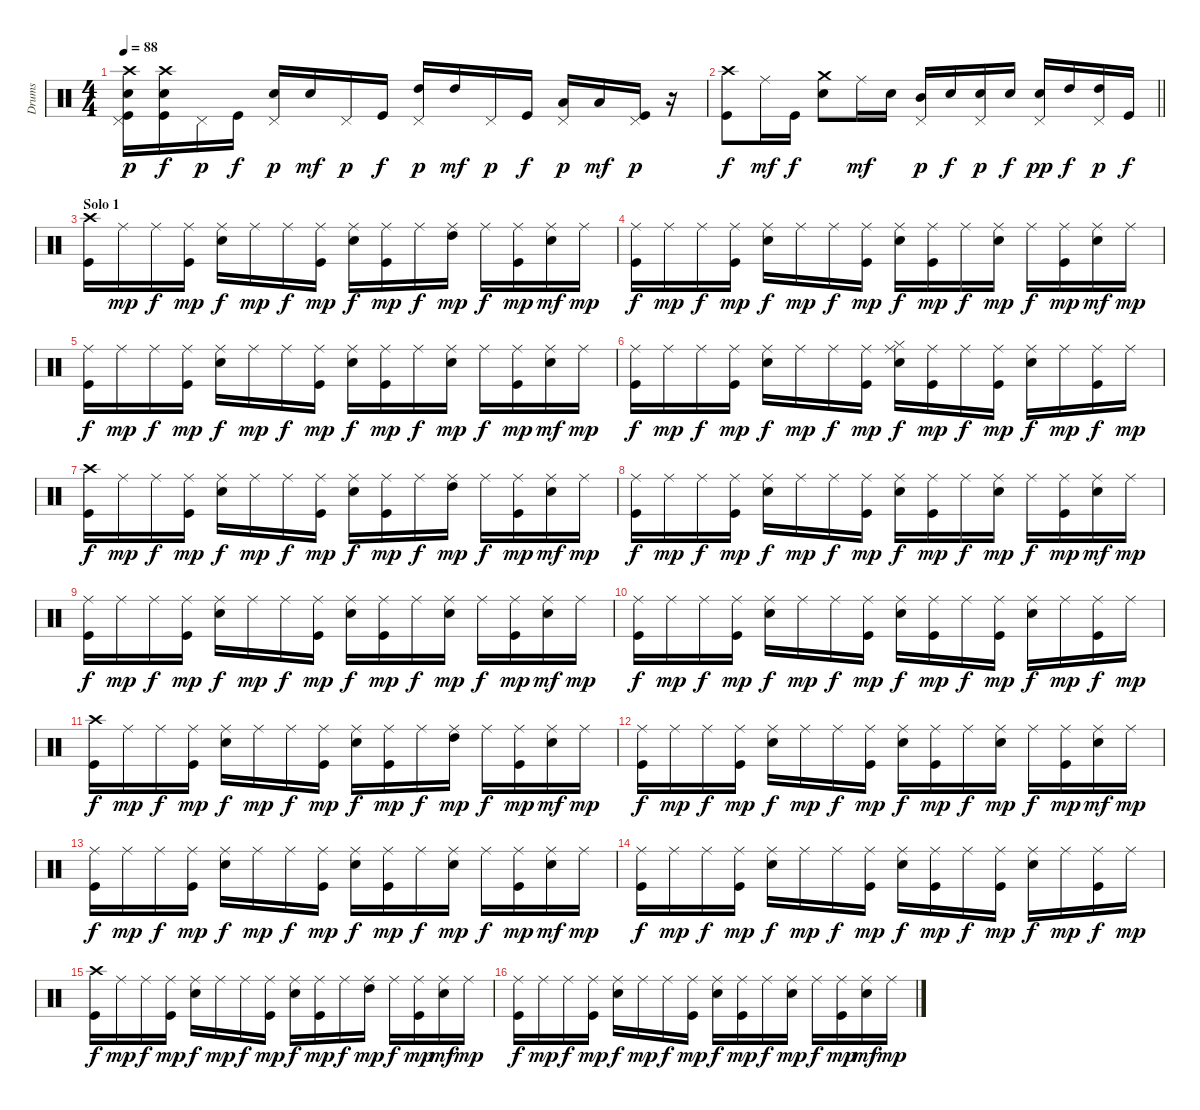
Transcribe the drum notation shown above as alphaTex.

\track ("Drums" "Drums") {instrument percussion}
\staff {score}
\articulation defaults
\ts (4 4)
\tempo 88
\clef neutral
\ks c
("Crash high (hit)" "Pedal Hi-Hat (hit)" "Snare (hit) 2" "Kick (hit)").16{dy p} ("Crash high (hit)" "Snare (hit) 2" "Kick (hit)").16{dy f} "Pedal Hi-Hat (hit)".16{dy p} "Kick (hit)".16{dy f} ("Pedal Hi-Hat (hit)" "Snare (hit) 2").16{dy p} "Snare (hit) 2".16{dy mf} "Pedal Hi-Hat (hit)".16{dy p} "Kick (hit)".16{dy f} ("Pedal Hi-Hat (hit)" "High Tom (hit)").16{dy p} "High Tom (hit)".16{dy mf} "Pedal Hi-Hat (hit)".16{dy p} "Kick (hit)".16{dy f} ("Pedal Hi-Hat (hit)" "Low Tom (hit)").16{dy p} "Low Tom (hit)".16{dy mf} ("Pedal Hi-Hat (hit)" "Kick (hit)").16{dy p} r.16 |
\barLineRight lightlight
("Crash high (hit)" "Kick (hit)").8{dy f} "Ride (middle)".16{dy mf} "Kick (hit)".16{dy f} ("Crash medium (hit)" "Snare (hit) 2").8 "Ride (middle)".16{dy mf} "Snare (hit) 2".16 ("Pedal Hi-Hat (hit)" "Mid Tom (hit)").16{dy p} "Snare (hit) 2".16{dy f} ("Pedal Hi-Hat (hit)" "Snare (hit) 2").16{dy p} "Snare (hit) 2".16{dy f} ("Pedal Hi-Hat (hit)" "Snare (hit) 2").16{dy pp} "High Tom (hit)".16{dy f} ("Pedal Hi-Hat (hit)" "High Tom (hit)").16{dy p} "Kick (hit)".16{dy f} |
\section ("" "Solo 1")
("Crash high (hit)" "Kick (hit)").16 "Ride (middle)".16{dy mp} "Ride (middle)".16{dy f} ("Ride (middle)" "Kick (hit)").16{dy mp} ("Ride (middle)" "Snare (hit) 2").16{dy f} "Ride (middle)".16{dy mp} "Ride (middle)".16{dy f} ("Ride (middle)" "Kick (hit)").16{dy mp} ("Ride (middle)" "Snare (hit) 2").16{dy f} ("Ride (middle)" "Kick (hit)").16{dy mp} "Ride (middle)".16{dy f} ("Ride (middle)" "High Tom (hit)").16{dy mp} "Ride (middle)".16{dy f} ("Ride (middle)" "Kick (hit)").16{dy mp} ("Ride (middle)" "Snare (hit) 2").16{dy mf} "Ride (middle)".16{dy mp} |
("Ride (middle)" "Kick (hit)").16{dy f} "Ride (middle)".16{dy mp} "Ride (middle)".16{dy f} ("Ride (middle)" "Kick (hit)").16{dy mp} ("Ride (middle)" "Snare (hit) 2").16{dy f} "Ride (middle)".16{dy mp} "Ride (middle)".16{dy f} ("Ride (middle)" "Kick (hit)").16{dy mp} ("Ride (middle)" "Snare (hit) 2").16{dy f} ("Ride (middle)" "Kick (hit)").16{dy mp} "Ride (middle)".16{dy f} ("Ride (middle)" "Snare (hit) 2").16{dy mp} "Ride (middle)".16{dy f} ("Ride (middle)" "Kick (hit)").16{dy mp} ("Ride (middle)" "Snare (hit) 2").16{dy mf} "Ride (middle)".16{dy mp} |
("Ride (middle)" "Kick (hit)").16{dy f} "Ride (middle)".16{dy mp} "Ride (middle)".16{dy f} ("Ride (middle)" "Kick (hit)").16{dy mp} ("Ride (middle)" "Snare (hit) 2").16{dy f} "Ride (middle)".16{dy mp} "Ride (middle)".16{dy f} ("Ride (middle)" "Kick (hit)").16{dy mp} ("Ride (middle)" "Snare (hit) 2").16{dy f} ("Ride (middle)" "Kick (hit)").16{dy mp} "Ride (middle)".16{dy f} ("Ride (middle)" "Snare (hit) 2").16{dy mp} "Ride (middle)".16{dy f} ("Ride (middle)" "Kick (hit)").16{dy mp} ("Ride (middle)" "Snare (hit) 2").16{dy mf} "Ride (middle)".16{dy mp} |
("Ride (middle)" "Kick (hit)").16{dy f} "Ride (middle)".16{dy mp} "Ride (middle)".16{dy f} ("Ride (middle)" "Kick (hit)").16{dy mp} ("Ride (middle)" "Snare (hit) 2").16{dy f} "Ride (middle)".16{dy mp} "Ride (middle)".16{dy f} ("Ride (middle)" "Kick (hit)").16{dy mp} ("Ride (middle)" "Snare (hit) 2" "Hi-Hat (closed)").16{dy f} ("Ride (middle)" "Kick (hit)").16{dy mp} "Ride (middle)".16{dy f} ("Ride (middle)" "Kick (hit)").16{dy mp} ("Ride (middle)" "Snare (hit) 2").16{dy f} "Ride (middle)".16{dy mp} ("Ride (middle)" "Kick (hit)").16{dy f} "Ride (middle)".16{dy mp} |
("Crash high (hit)" "Kick (hit)").16{dy f} "Ride (middle)".16{dy mp} "Ride (middle)".16{dy f} ("Ride (middle)" "Kick (hit)").16{dy mp} ("Ride (middle)" "Snare (hit) 2").16{dy f} "Ride (middle)".16{dy mp} "Ride (middle)".16{dy f} ("Ride (middle)" "Kick (hit)").16{dy mp} ("Ride (middle)" "Snare (hit) 2").16{dy f} ("Ride (middle)" "Kick (hit)").16{dy mp} "Ride (middle)".16{dy f} ("Ride (middle)" "High Tom (hit)").16{dy mp} "Ride (middle)".16{dy f} ("Ride (middle)" "Kick (hit)").16{dy mp} ("Ride (middle)" "Snare (hit) 2").16{dy mf} "Ride (middle)".16{dy mp} |
("Ride (middle)" "Kick (hit)").16{dy f} "Ride (middle)".16{dy mp} "Ride (middle)".16{dy f} ("Ride (middle)" "Kick (hit)").16{dy mp} ("Ride (middle)" "Snare (hit) 2").16{dy f} "Ride (middle)".16{dy mp} "Ride (middle)".16{dy f} ("Ride (middle)" "Kick (hit)").16{dy mp} ("Ride (middle)" "Snare (hit) 2").16{dy f} ("Ride (middle)" "Kick (hit)").16{dy mp} "Ride (middle)".16{dy f} ("Ride (middle)" "Snare (hit) 2").16{dy mp} "Ride (middle)".16{dy f} ("Ride (middle)" "Kick (hit)").16{dy mp} ("Ride (middle)" "Snare (hit) 2").16{dy mf} "Ride (middle)".16{dy mp} |
("Ride (middle)" "Kick (hit)").16{dy f} "Ride (middle)".16{dy mp} "Ride (middle)".16{dy f} ("Ride (middle)" "Kick (hit)").16{dy mp} ("Ride (middle)" "Snare (hit) 2").16{dy f} "Ride (middle)".16{dy mp} "Ride (middle)".16{dy f} ("Ride (middle)" "Kick (hit)").16{dy mp} ("Ride (middle)" "Snare (hit) 2").16{dy f} ("Ride (middle)" "Kick (hit)").16{dy mp} "Ride (middle)".16{dy f} ("Ride (middle)" "Snare (hit) 2").16{dy mp} "Ride (middle)".16{dy f} ("Ride (middle)" "Kick (hit)").16{dy mp} ("Ride (middle)" "Snare (hit) 2").16{dy mf} "Ride (middle)".16{dy mp} |
("Ride (middle)" "Kick (hit)").16{dy f} "Ride (middle)".16{dy mp} "Ride (middle)".16{dy f} ("Ride (middle)" "Kick (hit)").16{dy mp} ("Ride (middle)" "Snare (hit) 2").16{dy f} "Ride (middle)".16{dy mp} "Ride (middle)".16{dy f} ("Ride (middle)" "Kick (hit)").16{dy mp} ("Ride (middle)" "Snare (hit) 2").16{dy f} ("Ride (middle)" "Kick (hit)").16{dy mp} "Ride (middle)".16{dy f} ("Ride (middle)" "Kick (hit)").16{dy mp} ("Ride (middle)" "Snare (hit) 2").16{dy f} "Ride (middle)".16{dy mp} ("Ride (middle)" "Kick (hit)").16{dy f} "Ride (middle)".16{dy mp} |
("Crash high (hit)" "Kick (hit)").16{dy f} "Ride (middle)".16{dy mp} "Ride (middle)".16{dy f} ("Ride (middle)" "Kick (hit)").16{dy mp} ("Ride (middle)" "Snare (hit) 2").16{dy f} "Ride (middle)".16{dy mp} "Ride (middle)".16{dy f} ("Ride (middle)" "Kick (hit)").16{dy mp} ("Ride (middle)" "Snare (hit) 2").16{dy f} ("Ride (middle)" "Kick (hit)").16{dy mp} "Ride (middle)".16{dy f} ("Ride (middle)" "High Tom (hit)").16{dy mp} "Ride (middle)".16{dy f} ("Ride (middle)" "Kick (hit)").16{dy mp} ("Ride (middle)" "Snare (hit) 2").16{dy mf} "Ride (middle)".16{dy mp} |
("Ride (middle)" "Kick (hit)").16{dy f} "Ride (middle)".16{dy mp} "Ride (middle)".16{dy f} ("Ride (middle)" "Kick (hit)").16{dy mp} ("Ride (middle)" "Snare (hit) 2").16{dy f} "Ride (middle)".16{dy mp} "Ride (middle)".16{dy f} ("Ride (middle)" "Kick (hit)").16{dy mp} ("Ride (middle)" "Snare (hit) 2").16{dy f} ("Ride (middle)" "Kick (hit)").16{dy mp} "Ride (middle)".16{dy f} ("Ride (middle)" "Snare (hit) 2").16{dy mp} "Ride (middle)".16{dy f} ("Ride (middle)" "Kick (hit)").16{dy mp} ("Ride (middle)" "Snare (hit) 2").16{dy mf} "Ride (middle)".16{dy mp} |
("Ride (middle)" "Kick (hit)").16{dy f} "Ride (middle)".16{dy mp} "Ride (middle)".16{dy f} ("Ride (middle)" "Kick (hit)").16{dy mp} ("Ride (middle)" "Snare (hit) 2").16{dy f} "Ride (middle)".16{dy mp} "Ride (middle)".16{dy f} ("Ride (middle)" "Kick (hit)").16{dy mp} ("Ride (middle)" "Snare (hit) 2").16{dy f} ("Ride (middle)" "Kick (hit)").16{dy mp} "Ride (middle)".16{dy f} ("Ride (middle)" "Snare (hit) 2").16{dy mp} "Ride (middle)".16{dy f} ("Ride (middle)" "Kick (hit)").16{dy mp} ("Ride (middle)" "Snare (hit) 2").16{dy mf} "Ride (middle)".16{dy mp} |
("Ride (middle)" "Kick (hit)").16{dy f} "Ride (middle)".16{dy mp} "Ride (middle)".16{dy f} ("Ride (middle)" "Kick (hit)").16{dy mp} ("Ride (middle)" "Snare (hit) 2").16{dy f} "Ride (middle)".16{dy mp} "Ride (middle)".16{dy f} ("Ride (middle)" "Kick (hit)").16{dy mp} ("Ride (middle)" "Snare (hit) 2").16{dy f} ("Ride (middle)" "Kick (hit)").16{dy mp} "Ride (middle)".16{dy f} ("Ride (middle)" "Kick (hit)").16{dy mp} ("Ride (middle)" "Snare (hit) 2").16{dy f} "Ride (middle)".16{dy mp} ("Ride (middle)" "Kick (hit)").16{dy f} "Ride (middle)".16{dy mp} |
("Crash high (hit)" "Kick (hit)").16{dy f} "Ride (middle)".16{dy mp} "Ride (middle)".16{dy f} ("Ride (middle)" "Kick (hit)").16{dy mp} ("Ride (middle)" "Snare (hit) 2").16{dy f} "Ride (middle)".16{dy mp} "Ride (middle)".16{dy f} ("Ride (middle)" "Kick (hit)").16{dy mp} ("Ride (middle)" "Snare (hit) 2").16{dy f} ("Ride (middle)" "Kick (hit)").16{dy mp} "Ride (middle)".16{dy f} ("Ride (middle)" "High Tom (hit)").16{dy mp} "Ride (middle)".16{dy f} ("Ride (middle)" "Kick (hit)").16{dy mp} ("Ride (middle)" "Snare (hit) 2").16{dy mf} "Ride (middle)".16{dy mp} |
("Ride (middle)" "Kick (hit)").16{dy f} "Ride (middle)".16{dy mp} "Ride (middle)".16{dy f} ("Ride (middle)" "Kick (hit)").16{dy mp} ("Ride (middle)" "Snare (hit) 2").16{dy f} "Ride (middle)".16{dy mp} "Ride (middle)".16{dy f} ("Ride (middle)" "Kick (hit)").16{dy mp} ("Ride (middle)" "Snare (hit) 2").16{dy f} ("Ride (middle)" "Kick (hit)").16{dy mp} "Ride (middle)".16{dy f} ("Ride (middle)" "Snare (hit) 2").16{dy mp} "Ride (middle)".16{dy f} ("Ride (middle)" "Kick (hit)").16{dy mp} ("Ride (middle)" "Snare (hit) 2").16{dy mf} "Ride (middle)".16{dy mp}
